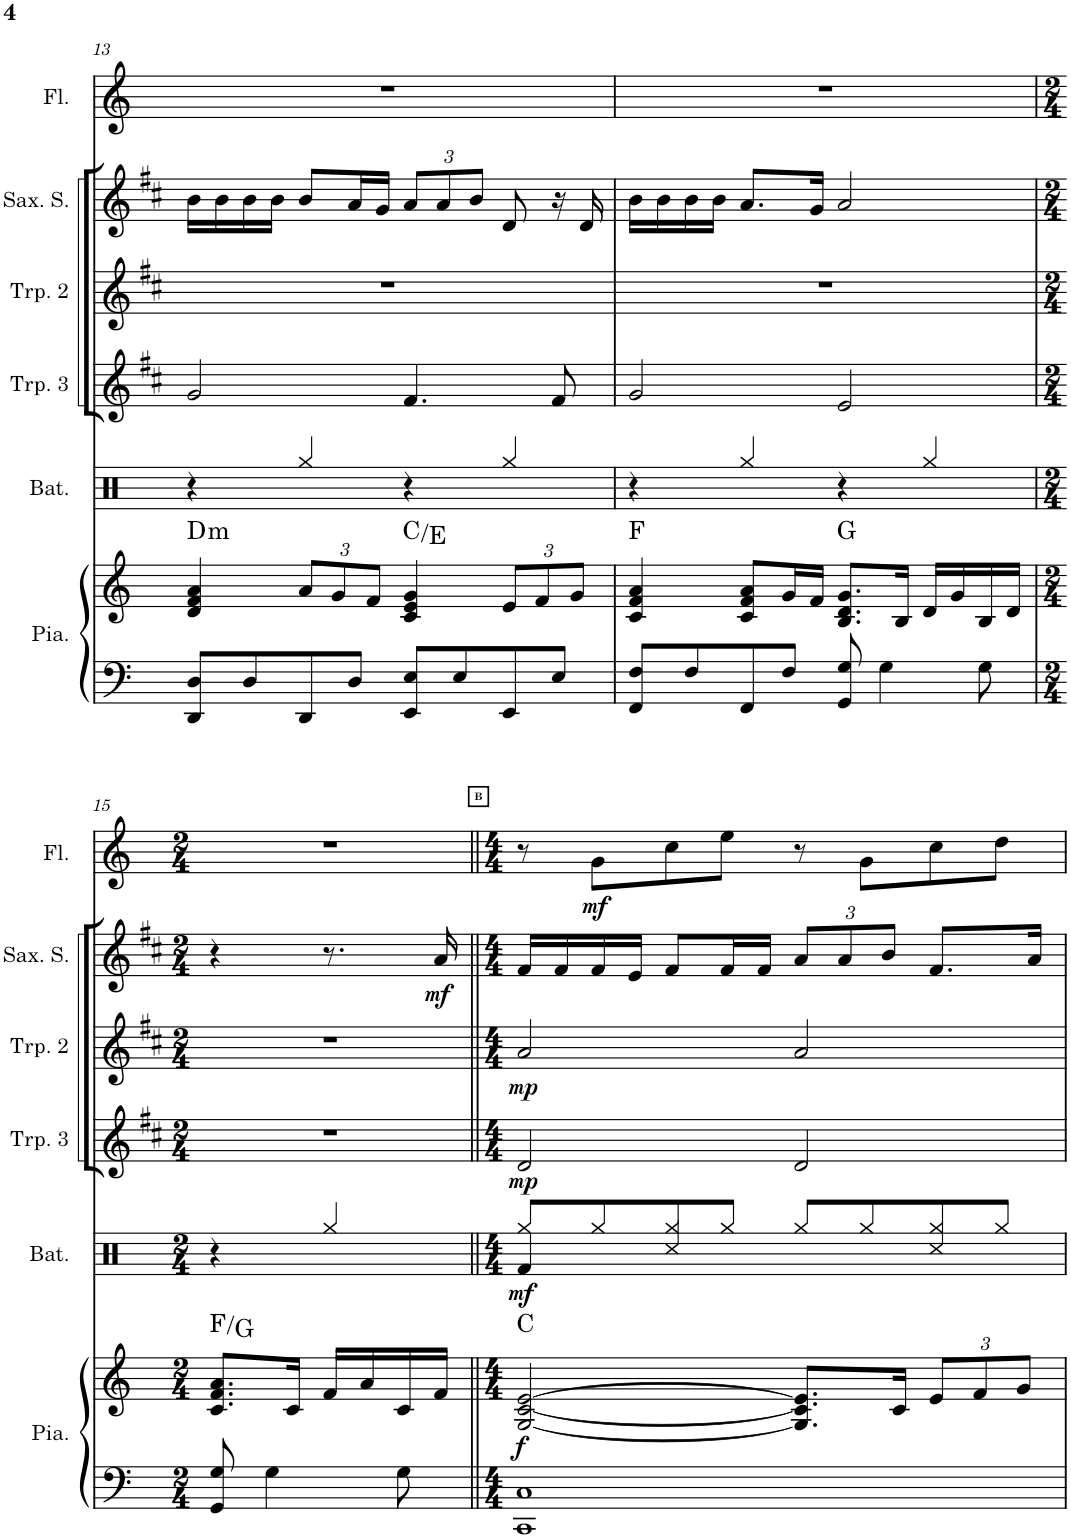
**kern	**kern	**dynam	**harte	**kern	**dynam	**kern	**dynam	**kern	**dynam	**kern	**dynam	**kern	**dynam
*part6	*part6	*part6	*part6	*part5	*part5	*part4	*part4	*part3	*part3	*part2	*part2	*part1	*part1
*staff7	*staff6	*staff6/7	*	*staff5	*staff5	*staff4	*staff4	*staff3	*staff3	*staff2	*staff2	*staff1	*staff1
*I"Piano	*	*	*	*I"Batterie	*	*I"Trompette en Sib	*	*I"Trompette en Sib	*	*I"Saxophone Soprano	*	*I"Flûte	*
*I'Pia.	*	*	*	*I'Bat.	*	*I'Trp. 3	*	*I'Trp. 2	*	*I'Sax. S.	*	*I'Fl.	*
!!LO:PB:g=z
*clefF4	*clefG2	*	*	*clefX	*	*clefG2	*	*clefG2	*	*clefG2	*	*clefG2	*
*	*	*	*	*	*	*Trd1c2	*	*Trd1c2	*	*Trd1c2	*	*	*
*k[]	*k[]	*	*	*k[]	*	*k[f#c#]	*	*k[f#c#]	*	*k[f#c#]	*	*k[]	*
*M4/4	*M4/4	*	*	*M4/4	*	*M4/4	*	*M4/4	*	*M4/4	*	*M4/4	*
=13	=13	=13	=13	=13	=13	=13	=13	=13	=13	=13	=13	=13	=13
!	!	!	!LO:H:kt=m	!	!	!	!	!	!	!	!	!	!
8DD/ 8D/L	4d/ 4f/ 4a/	.	D:min	4r	.	2g/	.	1r	.	16b\LL	.	1r	.
.	.	.	.	.	.	.	.	.	.	16b\	.	.	.
8D/	.	.	.	.	.	.	.	.	.	16b\	.	.	.
.	.	.	.	.	.	.	.	.	.	16b\JJ	.	.	.
*	*Xbrackettup	*	*	*	*	*	*	*	*	*	*	*	*
8DD/	12a/L	.	.	4Rgg/	.	.	.	.	.	8b/L	.	.	.
.	12g/	.	.	.	.	.	.	.	.	.	.	.	.
8D/J	.	.	.	.	.	.	.	.	.	16a/L	.	.	.
.	12f/J	.	.	.	.	.	.	.	.	.	.	.	.
.	.	.	.	.	.	.	.	.	.	16g/JJ	.	.	.
*	*	*	*	*	*	*	*	*	*	*Xbrackettup	*	*	*
8EE/ 8E/L	4c/ 4e/ 4g/	.	C:maj/3	4r	.	4.f#/	.	.	.	12a/L	.	.	.
.	.	.	.	.	.	.	.	.	.	12a/	.	.	.
8E/	.	.	.	.	.	.	.	.	.	.	.	.	.
.	.	.	.	.	.	.	.	.	.	12b/J	.	.	.
8EE/	12e/L	.	.	4Rgg/	.	.	.	.	.	8d/	.	.	.
.	12f/	.	.	.	.	.	.	.	.	.	.	.	.
8E/J	.	.	.	.	.	8f#/	.	.	.	16r	.	.	.
.	12g/J	.	.	.	.	.	.	.	.	.	.	.	.
.	.	.	.	.	.	.	.	.	.	16d/	.	.	.
=14	=14	=14	=14	=14	=14	=14	=14	=14	=14	=14	=14	=14	=14
8FF/ 8F/L	4c/ 4f/ 4a/	.	F:maj	4r	.	2g/	.	1r	.	16b\LL	.	1r	.
.	.	.	.	.	.	.	.	.	.	16b\	.	.	.
8F/	.	.	.	.	.	.	.	.	.	16b\	.	.	.
.	.	.	.	.	.	.	.	.	.	16b\JJ	.	.	.
8FF/	8c/ 8f/ 8a/L	.	.	4Rgg/	.	.	.	.	.	8.a/L	.	.	.
8F/J	16g/L	.	.	.	.	.	.	.	.	.	.	.	.
.	16f/JJ	.	.	.	.	.	.	.	.	16g/Jk	.	.	.
8GG/ 8G/	8.B/ 8.d/ 8.g/L	.	G:maj	4r	.	2e/	.	.	.	2a/	.	.	.
4G\	.	.	.	.	.	.	.	.	.	.	.	.	.
.	16B/Jk	.	.	.	.	.	.	.	.	.	.	.	.
.	16d/LL	.	.	4Rgg/	.	.	.	.	.	.	.	.	.
.	16g/	.	.	.	.	.	.	.	.	.	.	.	.
8G\	16B/	.	.	.	.	.	.	.	.	.	.	.	.
.	16d/JJ	.	.	.	.	.	.	.	.	.	.	.	.
!!LO:LB:g=z
=15	=15	=15	=15	=15	=15	=15	=15	=15	=15	=15	=15	=15	=15
*M2/4	*M2/4	*	*	*M2/4	*	*M2/4	*	*M2/4	*	*M2/4	*	*M2/4	*
8GG/ 8G/	8.c/ 8.f/ 8.a/L	.	F:maj/2	4r	.	2r	.	2r	.	4r	.	2r	.
4G\	.	.	.	.	.	.	.	.	.	.	.	.	.
.	16c/Jk	.	.	.	.	.	.	.	.	.	.	.	.
.	16f/LL	.	.	4Rgg/	.	.	.	.	.	8.r	.	.	.
.	16a/	.	.	.	.	.	.	.	.	.	.	.	.
8G\	16c/	.	.	.	.	.	.	.	.	.	.	.	.
!	!	!	!	!	!	!	!	!	!	!	!LO:DY:b	!	!
.	16f/JJ	.	.	.	.	.	.	.	.	16a/	mf	.	.
!!LO:REH:place=s1:a:B:cj:fs=5:t=B
=16||	=16||	=16||	=16||	=16||	=16||	=16||	=16||	=16||	=16||	=16||	=16||	=16||	=16||
*M4/4	*M4/4	*	*	*M4/4	*	*M4/4	*	*M4/4	*	*M4/4	*	*M4/4	*
*	*	*	*	*^	*	*	*	*	*	*	*	*	*
!	!	!LO:DY:b	!	!	!	!LO:DY:b	!	!LO:DY:b	!	!LO:DY:b	!	!	!	!
1CC 1C	[2G/ [2c/ [2e/	f	C:maj	8Rgg/L	4Rf/	mf	2d/	mp	2a/	mp	16f#/LL	.	8r	.
.	.	.	.	.	.	.	.	.	.	.	16f#/	.	.	.
!	!	!	!	!	!	!	!	!	!	!	!	!	!	!LO:DY:b
.	.	.	.	8Rgg/	.	.	.	.	.	.	16f#/	.	8g\L	mf
.	.	.	.	.	.	.	.	.	.	.	16e/JJ	.	.	.
.	.	.	.	8Rgg/	4Rcc/	.	.	.	.	.	8f#/L	.	8cc\	.
.	.	.	.	8Rgg/J	.	.	.	.	.	.	16f#/L	.	8ee\J	.
.	.	.	.	.	.	.	.	.	.	.	16f#/JJ	.	.	.
.	8.G/] 8.c/] 8.e/]L	.	.	8Rgg/L	4ryy	.	2d/	.	2a/	.	12a/L	.	8r	.
.	.	.	.	.	.	.	.	.	.	.	12a/	.	.	.
.	.	.	.	8Rgg/	.	.	.	.	.	.	.	.	8g\L	.
.	.	.	.	.	.	.	.	.	.	.	12b/J	.	.	.
.	16c/Jk	.	.	.	.	.	.	.	.	.	.	.	.	.
.	12e/L	.	.	8Rgg/	4Rcc/	.	.	.	.	.	8.f#/L	.	8cc\	.
.	12f/	.	.	.	.	.	.	.	.	.	.	.	.	.
.	.	.	.	8Rgg/J	.	.	.	.	.	.	.	.	8dd\J	.
.	12g/J	.	.	.	.	.	.	.	.	.	.	.	.	.
.	.	.	.	.	.	.	.	.	.	.	16a/Jk	.	.	.
*	*	*	*	*v	*v	*	*	*	*	*	*	*	*	*
=	=	=	=	=	=	=	=	=	=	=	=	=	=
*-	*-	*-	*-	*-	*-	*-	*-	*-	*-	*-	*-	*-	*-
